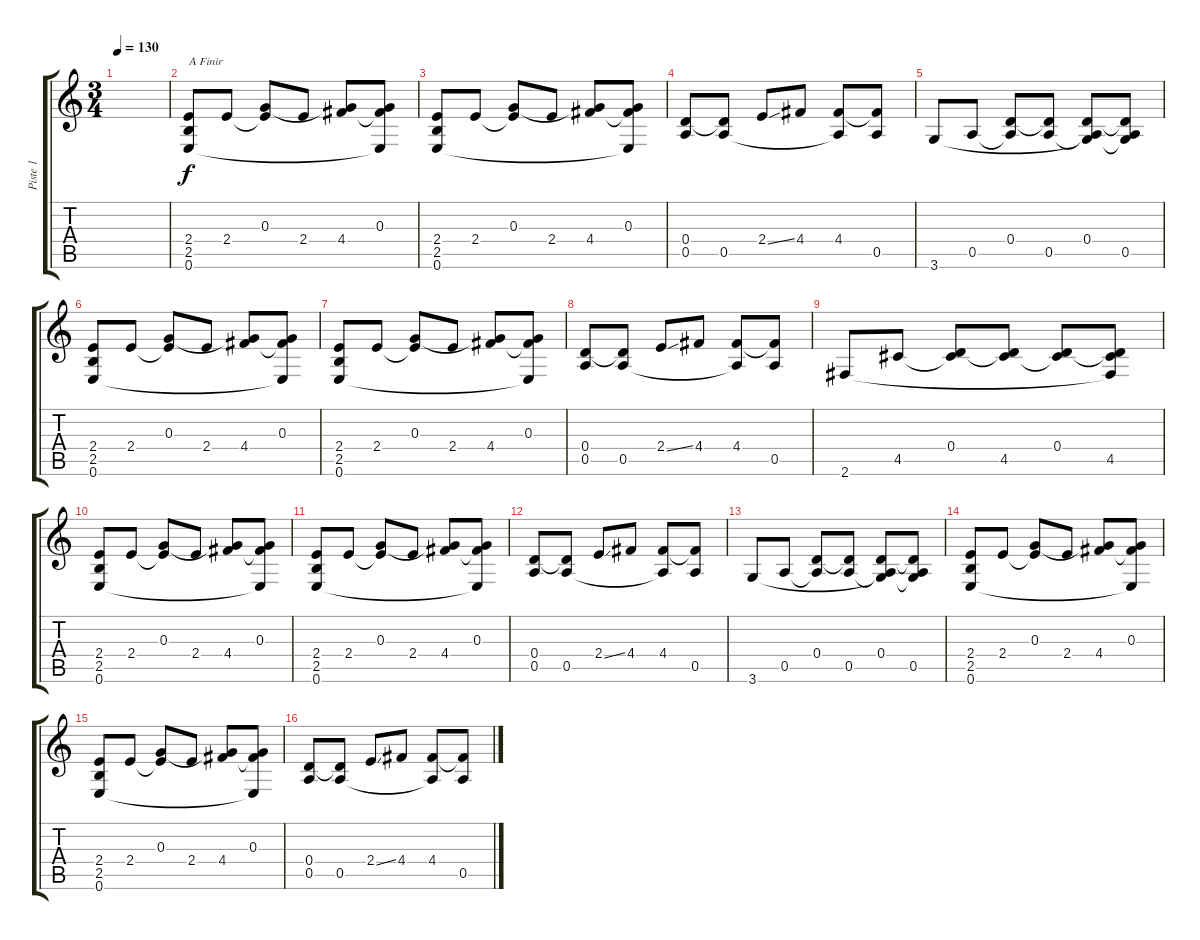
\track ("Piste 1" "Piste 1") {instrument distortionguitar}
\staff {score tabs}
\tuning (E4 B3 G3 D3 A2 E2) {hide}
\ts (3 4)
\tempo 130
\clef g2
\ks c
|
(2.4 2.5 0.6).8{txt "A Finir"} 2.4.8 (0.3 2.4{t}).8 2.4.8 (0.3{t} 4.4).8 (0.3 4.4{t} 0.6{t}).8 |
(2.4 2.5 0.6).8 2.4.8 (0.3 2.4{t}).8 2.4.8 (0.3{t} 4.4).8 (0.3 4.4{t} 0.6{t}).8 |
(0.4 0.5).8 (0.4{t} 0.5).8 2.4{ss}.8 4.4.8 (4.4 0.5{t}).8 (4.4{t} 0.5).8 |
3.6.8 0.5.8 (0.4 0.5{t}).8 (0.4{t} 0.5).8 (0.4 0.5{t} 3.6{t}).8 (0.4{t} 0.5 3.6{t}).8 |
(2.4 2.5 0.6).8 2.4.8 (0.3 2.4{t}).8 2.4.8 (0.3{t} 4.4).8 (0.3 4.4{t} 0.6{t}).8 |
(2.4 2.5 0.6).8 2.4.8 (0.3 2.4{t}).8 2.4.8 (0.3{t} 4.4).8 (0.3 4.4{t} 0.6{t}).8 |
(0.4 0.5).8 (0.4{t} 0.5).8 2.4{ss}.8 4.4.8 (4.4 0.5{t}).8 (4.4{t} 0.5).8 |
2.6.8 4.5.8 (0.4 4.5{t}).8 (0.4{t} 4.5).8 (0.4 4.5{t}).8 (0.4{t} 4.5 2.6{t}).8 |
(2.4 2.5 0.6).8 2.4.8 (0.3 2.4{t}).8 2.4.8 (0.3{t} 4.4).8 (0.3 4.4{t} 0.6{t}).8 |
(2.4 2.5 0.6).8 2.4.8 (0.3 2.4{t}).8 2.4.8 (0.3{t} 4.4).8 (0.3 4.4{t} 0.6{t}).8 |
(0.4 0.5).8 (0.4{t} 0.5).8 2.4{ss}.8 4.4.8 (4.4 0.5{t}).8 (4.4{t} 0.5).8 |
3.6.8 0.5.8 (0.4 0.5{t}).8 (0.4{t} 0.5).8 (0.4 0.5{t} 3.6{t}).8 (0.4{t} 0.5 3.6{t}).8 |
(2.4 2.5 0.6).8 2.4.8 (0.3 2.4{t}).8 2.4.8 (0.3{t} 4.4).8 (0.3 4.4{t} 0.6{t}).8 |
(2.4 2.5 0.6).8 2.4.8 (0.3 2.4{t}).8 2.4.8 (0.3{t} 4.4).8 (0.3 4.4{t} 0.6{t}).8 |
(0.4 0.5).8 (0.4{t} 0.5).8 2.4{ss}.8 4.4.8 (4.4 0.5{t}).8 (4.4{t} 0.5).8
